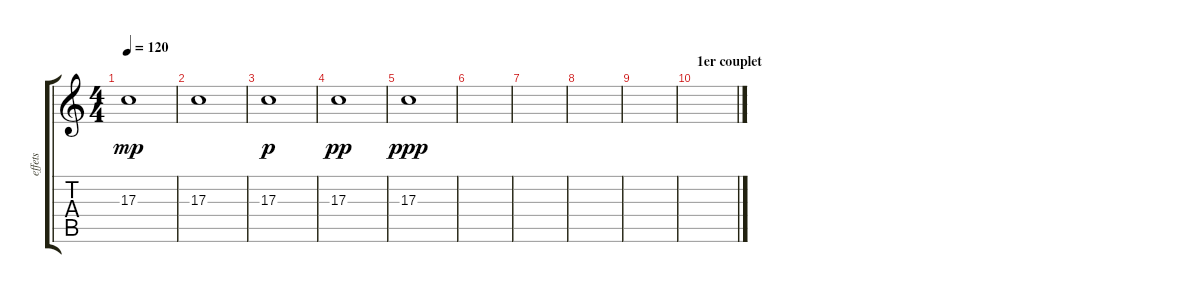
\track ("effets" "effets") {instrument choiraahs}
\staff {score tabs}
\tuning (E4 B3 G3 D3 A2 E2) {hide}
\ts (4 4)
\tempo 120
\clef g2
\ks c
17.3.1{dy mp} |
17.3.1 |
17.3.1{dy p} |
17.3.1{dy pp} |
17.3.1{dy ppp} |
|
|
|
|
\section ("" "1er couplet")
